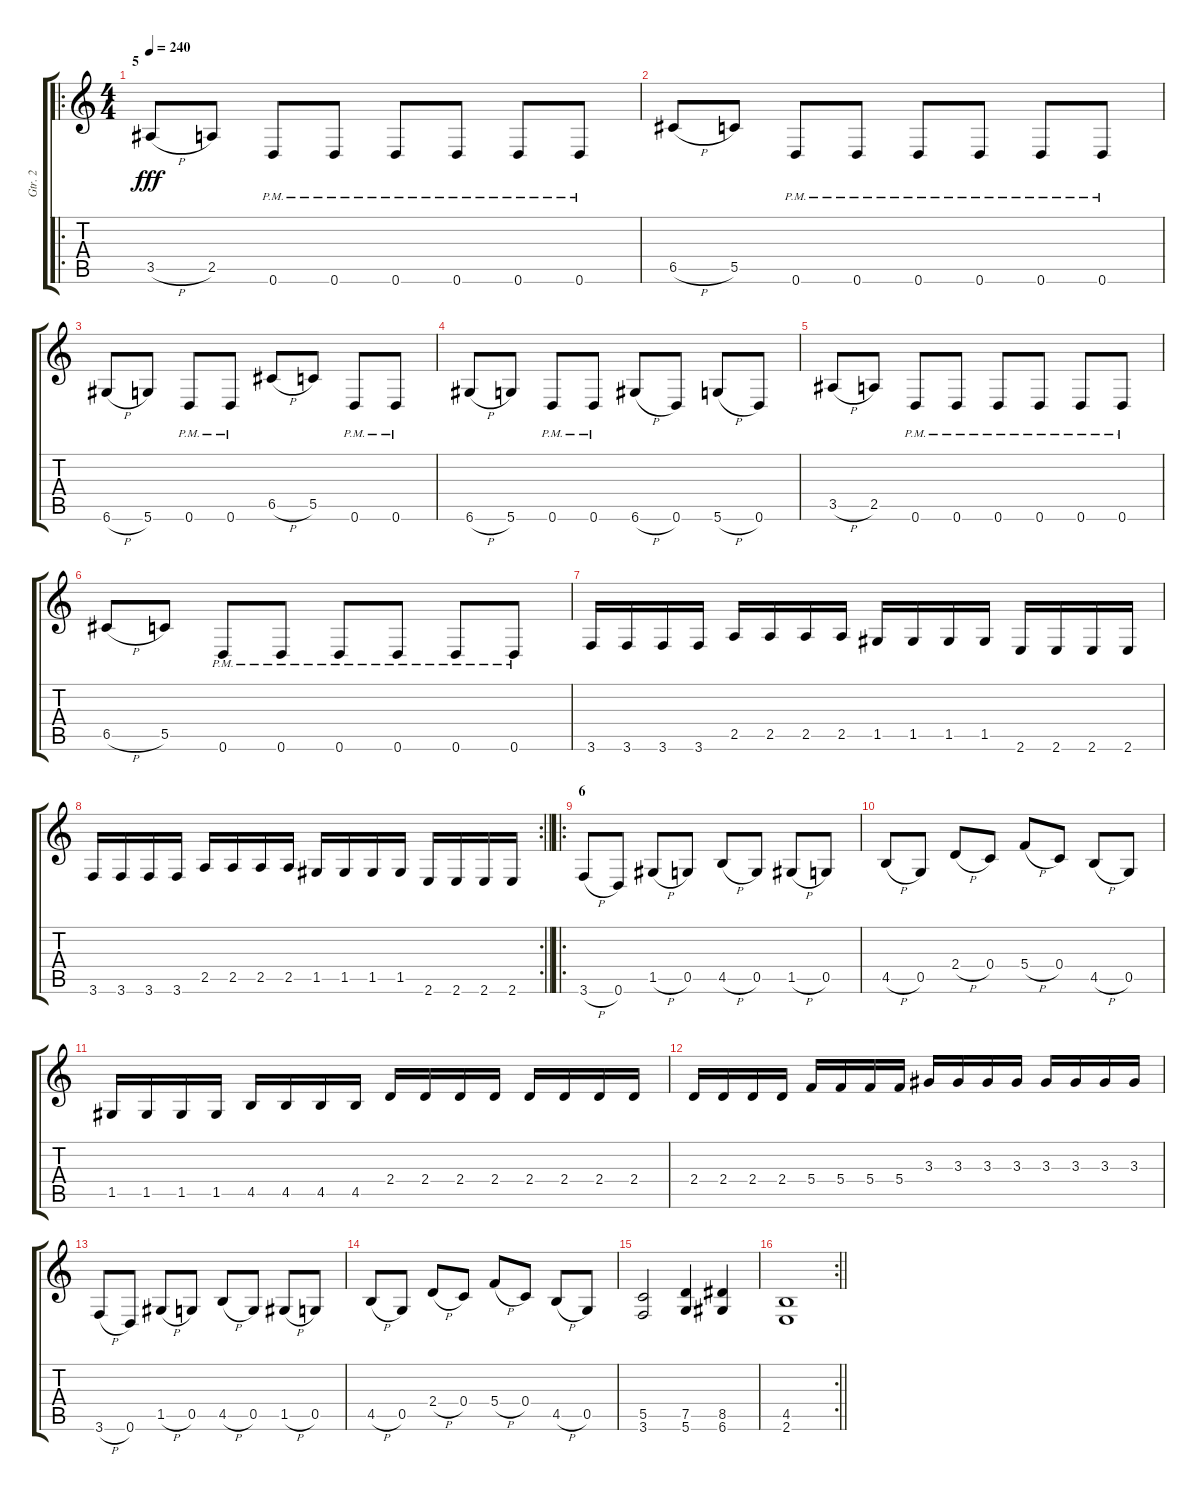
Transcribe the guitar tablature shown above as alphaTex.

\track ("Gtr. 2" "Gtr. 2") {instrument distortionguitar}
\staff {score tabs}
\tuning (D4 A3 F3 C3 G2 D2) {hide}
\ro
\ts (4 4)
\section ("" "5")
\tempo 240
\clef g2
\ks c
3.5{h}.8{dy fff} 2.5.8 0.6{pm}.8 0.6{pm}.8 0.6{pm}.8 0.6{pm}.8 0.6{pm}.8 0.6{pm}.8 |
6.5{h}.8 5.5.8 0.6{pm}.8 0.6{pm}.8 0.6{pm}.8 0.6{pm}.8 0.6{pm}.8 0.6{pm}.8 |
6.6{h}.8 5.6.8 0.6{pm}.8 0.6{pm}.8 6.5{h}.8 5.5.8 0.6{pm}.8 0.6{pm}.8 |
6.6{h}.8 5.6.8 0.6{pm}.8 0.6{pm}.8 6.6{h}.8 0.6.8 5.6{h}.8 0.6.8 |
3.5{h}.8 2.5.8 0.6{pm}.8 0.6{pm}.8 0.6{pm}.8 0.6{pm}.8 0.6{pm}.8 0.6{pm}.8 |
6.5{h}.8 5.5.8 0.6{pm}.8 0.6{pm}.8 0.6{pm}.8 0.6{pm}.8 0.6{pm}.8 0.6{pm}.8 |
3.6.16 3.6.16 3.6.16 3.6.16 2.5.16 2.5.16 2.5.16 2.5.16 1.5.16 1.5.16 1.5.16 1.5.16 2.6.16 2.6.16 2.6.16 2.6.16 |
\rc 2
\barLineRight lightlight
3.6.16 3.6.16 3.6.16 3.6.16 2.5.16 2.5.16 2.5.16 2.5.16 1.5.16 1.5.16 1.5.16 1.5.16 2.6.16 2.6.16 2.6.16 2.6.16 |
\ro
\section ("" "6")
3.6{h}.8 0.6.8 1.5{h}.8 0.5.8 4.5{h}.8 0.5.8 1.5{h}.8 0.5.8 |
4.5{h}.8 0.5.8 2.4{h}.8 0.4.8 5.4{h}.8 0.4.8 4.5{h}.8 0.5.8 |
1.5.16 1.5.16 1.5.16 1.5.16 4.5.16 4.5.16 4.5.16 4.5.16 2.4.16 2.4.16 2.4.16 2.4.16 2.4.16 2.4.16 2.4.16 2.4.16 |
2.4.16 2.4.16 2.4.16 2.4.16 5.4.16 5.4.16 5.4.16 5.4.16 3.3.16 3.3.16 3.3.16 3.3.16 3.3.16 3.3.16 3.3.16 3.3.16 |
3.6{h}.8 0.6.8 1.5{h}.8 0.5.8 4.5{h}.8 0.5.8 1.5{h}.8 0.5.8 |
4.5{h}.8 0.5.8 2.4{h}.8 0.4.8 5.4{h}.8 0.4.8 4.5{h}.8 0.5.8 |
(5.5 3.6).2 (7.5 5.6).4 (8.5 6.6).4 |
\rc 2
\barLineRight lightlight
(4.5 2.6).1
